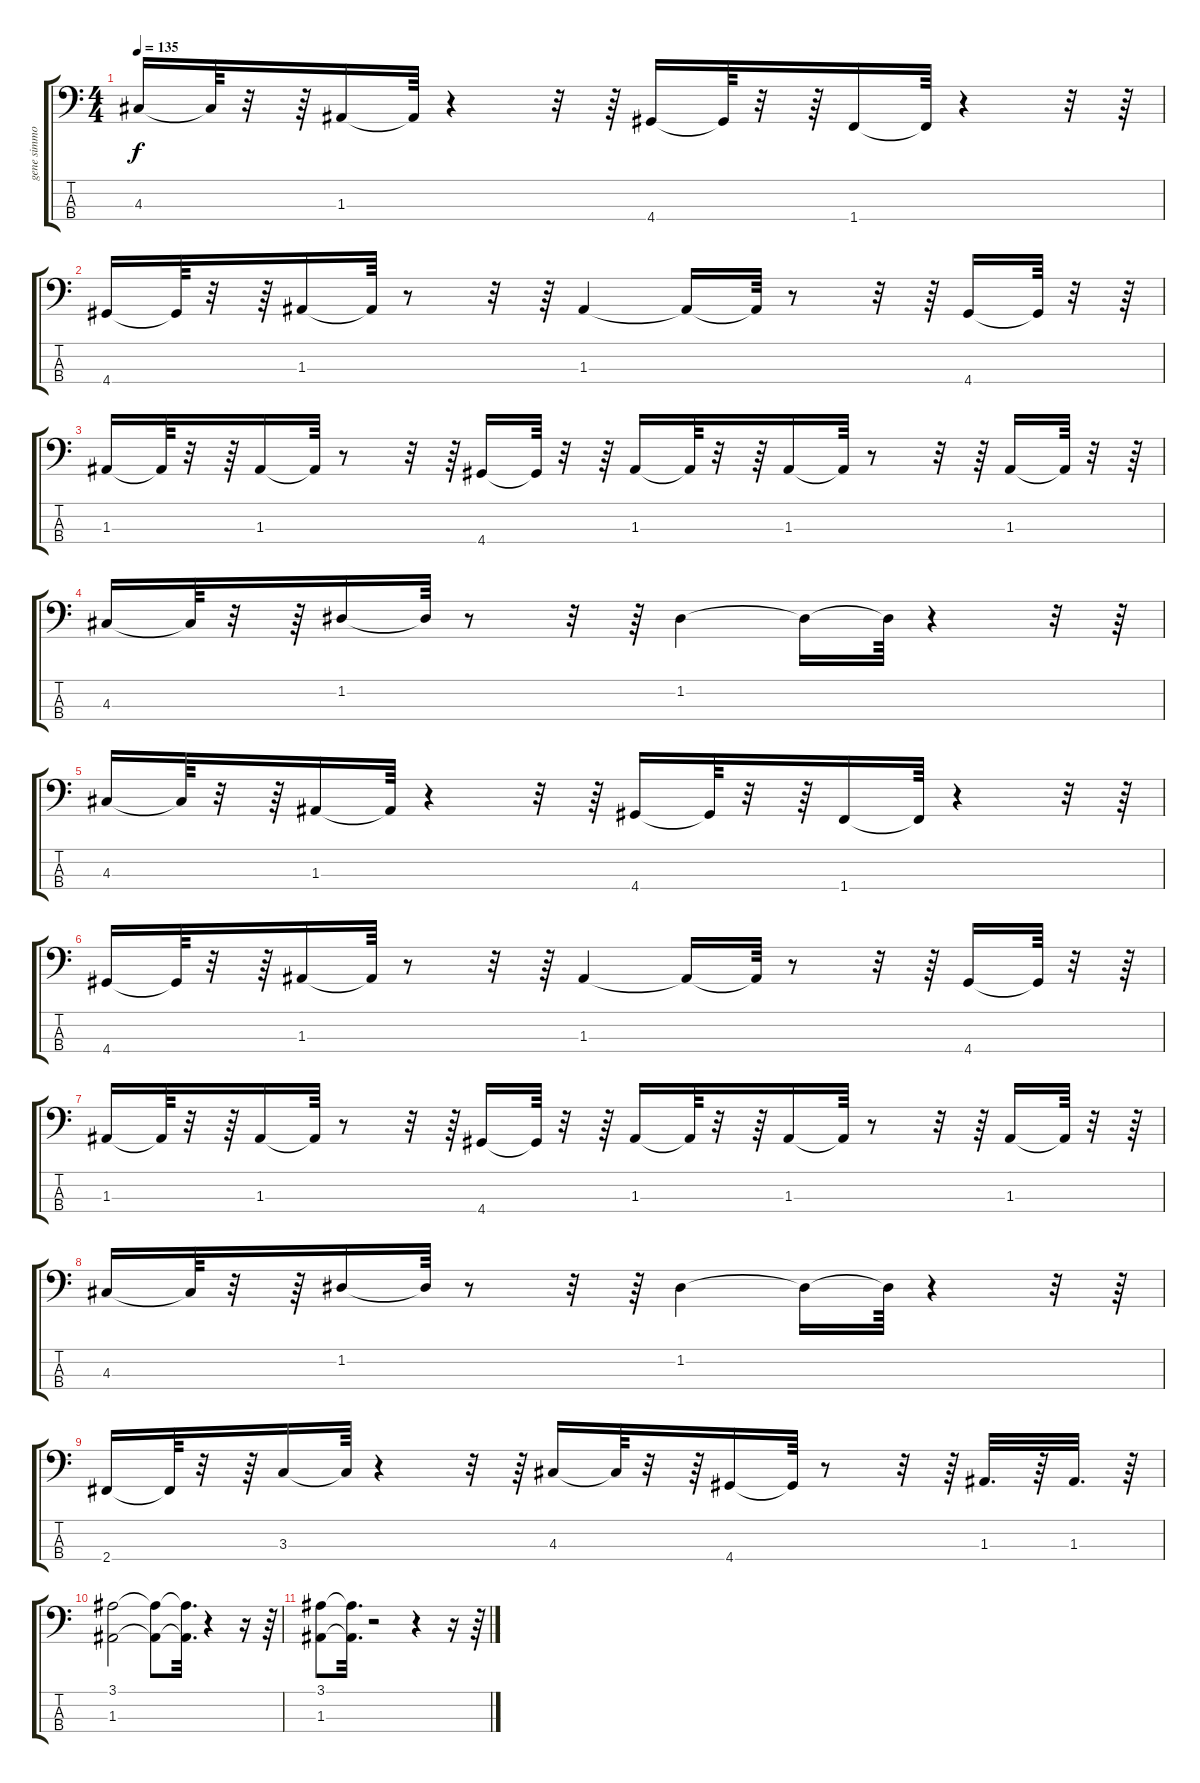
\track ("gene simmons" "gene simmo") {solo instrument banjo}
\staff {score tabs}
\tuning (G2 D2 A1 E1) {hide}
\displaytranspose 12
\ts (4 4)
\tempo 135
\clef f4
\ks c
4.3.16{dy f} 4.3{t}.64 r.32 r.64 1.3.16 1.3{t}.64 r.4 r.32 r.64 4.4.16 4.4{t}.64 r.32 r.64 1.4.16 1.4{t}.64 r.4 r.32 r.64 |
4.4.16 4.4{t}.64 r.32 r.64 1.3.16 1.3{t}.64 r.8 r.32 r.64 1.3.4 1.3{t}.16 1.3{t}.64 r.8 r.32 r.64 4.4.16 4.4{t}.64 r.32 r.64 |
1.3.16 1.3{t}.64 r.32 r.64 1.3.16 1.3{t}.64 r.8 r.32 r.64 4.4.16 4.4{t}.64 r.32 r.64 1.3.16 1.3{t}.64 r.32 r.64 1.3.16 1.3{t}.64 r.8 r.32 r.64 1.3.16 1.3{t}.64 r.32 r.64 |
4.3.16 4.3{t}.64 r.32 r.64 1.2.16 1.2{t}.64 r.8 r.32 r.64 1.2.4 1.2{t}.16 1.2{t}.64 r.4 r.32 r.64 |
4.3.16 4.3{t}.64 r.32 r.64 1.3.16 1.3{t}.64 r.4 r.32 r.64 4.4.16 4.4{t}.64 r.32 r.64 1.4.16 1.4{t}.64 r.4 r.32 r.64 |
4.4.16 4.4{t}.64 r.32 r.64 1.3.16 1.3{t}.64 r.8 r.32 r.64 1.3.4 1.3{t}.16 1.3{t}.64 r.8 r.32 r.64 4.4.16 4.4{t}.64 r.32 r.64 |
1.3.16 1.3{t}.64 r.32 r.64 1.3.16 1.3{t}.64 r.8 r.32 r.64 4.4.16 4.4{t}.64 r.32 r.64 1.3.16 1.3{t}.64 r.32 r.64 1.3.16 1.3{t}.64 r.8 r.32 r.64 1.3.16 1.3{t}.64 r.32 r.64 |
4.3.16 4.3{t}.64 r.32 r.64 1.2.16 1.2{t}.64 r.8 r.32 r.64 1.2.4 1.2{t}.16 1.2{t}.64 r.4 r.32 r.64 |
2.4.16 2.4{t}.64 r.32 r.64 3.3.16 3.3{t}.64 r.4 r.32 r.64 4.3.16 4.3{t}.64 r.32 r.64 4.4.16 4.4{t}.64 r.8 r.32 r.64 1.3.32{d} r.64 1.3.32{d} r.64 |
(3.1 1.3).2 (3.1{t} 1.3{t}).8 (3.1{t} 1.3{t}).32{d} r.4 r.16 r.64 |
(3.1 1.3).8 (3.1{t} 1.3{t}).32{d} r.2 r.4 r.16 r.64
